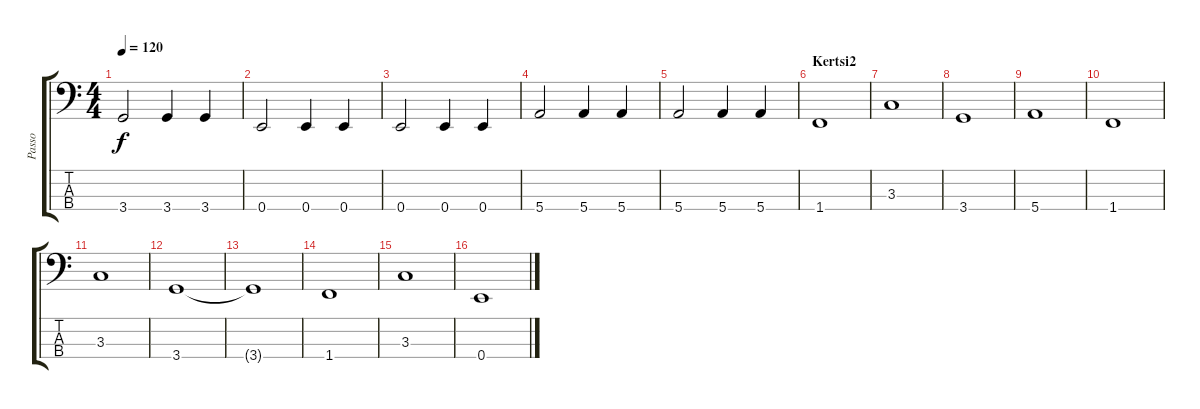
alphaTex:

\track ("Passo" "Passo") {instrument electricbassfinger}
\staff {score tabs}
\tuning (G2 D2 A1 E1) {hide}
\ts (4 4)
\tempo 120
\clef f4
\ks c
3.4.2{dy f} 3.4.4 3.4.4 |
0.4.2 0.4.4 0.4.4 |
0.4.2 0.4.4 0.4.4 |
5.4.2 5.4.4 5.4.4 |
5.4.2 5.4.4 5.4.4 |
\section ("" "Kertsi2")
1.4.1 |
3.3.1 |
3.4.1 |
5.4.1 |
1.4.1 |
3.3.1 |
3.4.1 |
3.4{t}.1 |
1.4.1 |
3.3.1 |
0.4.1
